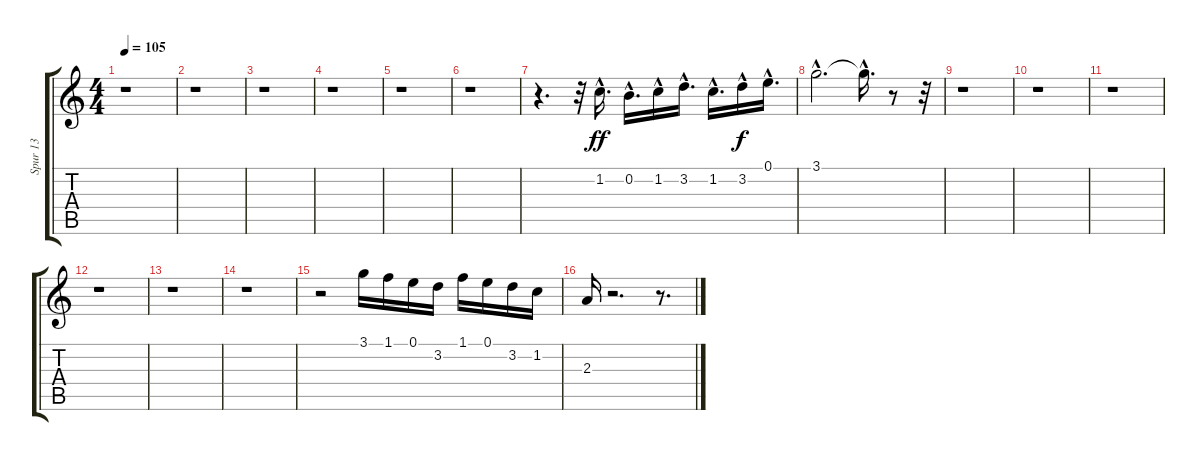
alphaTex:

\track ("Spur 13" "Spur 13") {instrument acousticguitarnylon}
\staff {score tabs}
\tuning (E4 B3 G3 D3 A2 E2) {hide}
\ts (4 4)
\tempo 105
\clef g2
\ks c
r.1{dy f} |
r.1 |
r.1 |
r.1 |
r.1 |
r.1 |
r.4{d} r.32 1.2{hac}.16{d dy ff} 0.2{hac}.16{d} 1.2{hac}.16 3.2{hac}.16{d} 1.2{hac}.16{d} 3.2{hac}.16{dy f} 0.1{hac}.16{d} |
3.1{hac}.2{d} 3.1{hac t}.16{d} r.8 r.32 |
r.1 |
r.1 |
r.1 |
r.1 |
r.1 |
r.1 |
r.2 3.1.16 1.1.16 0.1.16 3.2.16 1.1.16 0.1.16 3.2.16 1.2.16 |
2.3.16 r.2{d} r.8{d}
